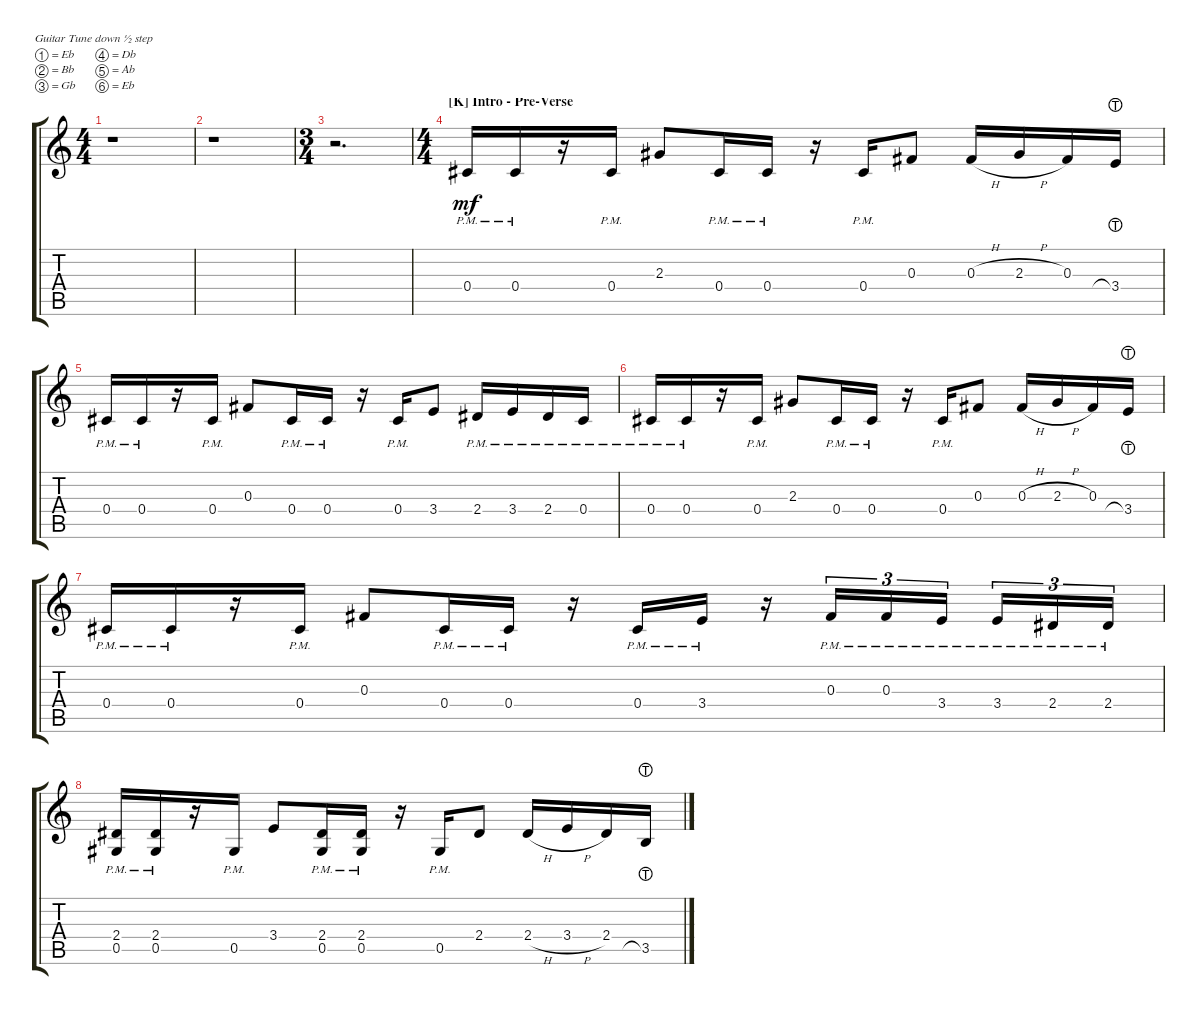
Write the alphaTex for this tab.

\defaultSystemsLayout 4
\bracketExtendMode groupsimilarinstruments
\singleTrackTrackNamePolicy hidden
\multiTrackTrackNamePolicy hidden
\firstSystemTrackNameOrientation horizontal
\otherSystemsTrackNameOrientation horizontal
\track ("Владимир Холстинин" "E-Gt") {instrument distortionguitar}
\staff {score tabs}
\tuning (Eb4 Bb3 Gb3 Db3 Ab2 Eb2)
\ts (4 4)
\tempo (100 hide)
\clef g2
\scale
1.03909
\ks c
r.1{dy mf} |
\scale
0.960908 r.1 |
\ts (3 4)
\scale
1.06936 r.2{d} |
\ts (4 4)
\section ("K" "Intro - Pre-Verse")
\tempo (110 hide)
\scale
0.930643 0.4{pm}.16 0.4{pm}.16 r.16 0.4{pm}.16 2.3.8 0.4{pm}.16 0.4{pm}.16 r.16 0.4{pm}.16 0.3.8 0.3{h}.16 2.3{h}.16 0.3.16 3.4{lht}.16 |
\scale
1.03909 0.4{pm}.16 0.4{pm}.16 r.16 0.4{pm}.16 0.3.8 0.4{pm}.16 0.4{pm}.16 r.16 0.4{pm}.16 3.4.8 2.4{pm}.16 3.4{pm}.16 2.4{pm}.16 0.4{pm}.16 |
\scale
0.960908 0.4{pm}.16 0.4{pm}.16 r.16 0.4{pm}.16 2.3.8 0.4{pm}.16 0.4{pm}.16 r.16 0.4{pm}.16 0.3.8 0.3{h}.16 2.3{h}.16 0.3.16 3.4{lht}.16 |
\scale
1.03909 0.4{pm}.16 0.4{pm}.16 r.16 0.4{pm}.16 0.3.8 0.4{pm}.16 0.4{pm}.16 r.16 0.4{pm}.16 3.4{pm}.16 r.16 0.3{pm}.16{tu (3 2)} 0.3{pm}.16{tu (3 2)} 3.4{pm}.16{tu (3 2)} 3.4{pm}.16{tu (3 2)} 2.4{pm}.16{tu (3 2)} 2.4{pm}.16{tu (3 2)} |
\scale
0.960908 (0.5{pm} 2.4{pm}).16 (2.4{pm} 0.5{pm}).16 r.16 0.5{pm}.16 3.4.8 (0.5{pm} 2.4{pm}).16 (0.5{pm} 2.4{pm}).16 r.16 0.5{pm}.16 2.4.8 2.4{h}.16 3.4{h}.16 2.4.16 3.5{lht}.16
